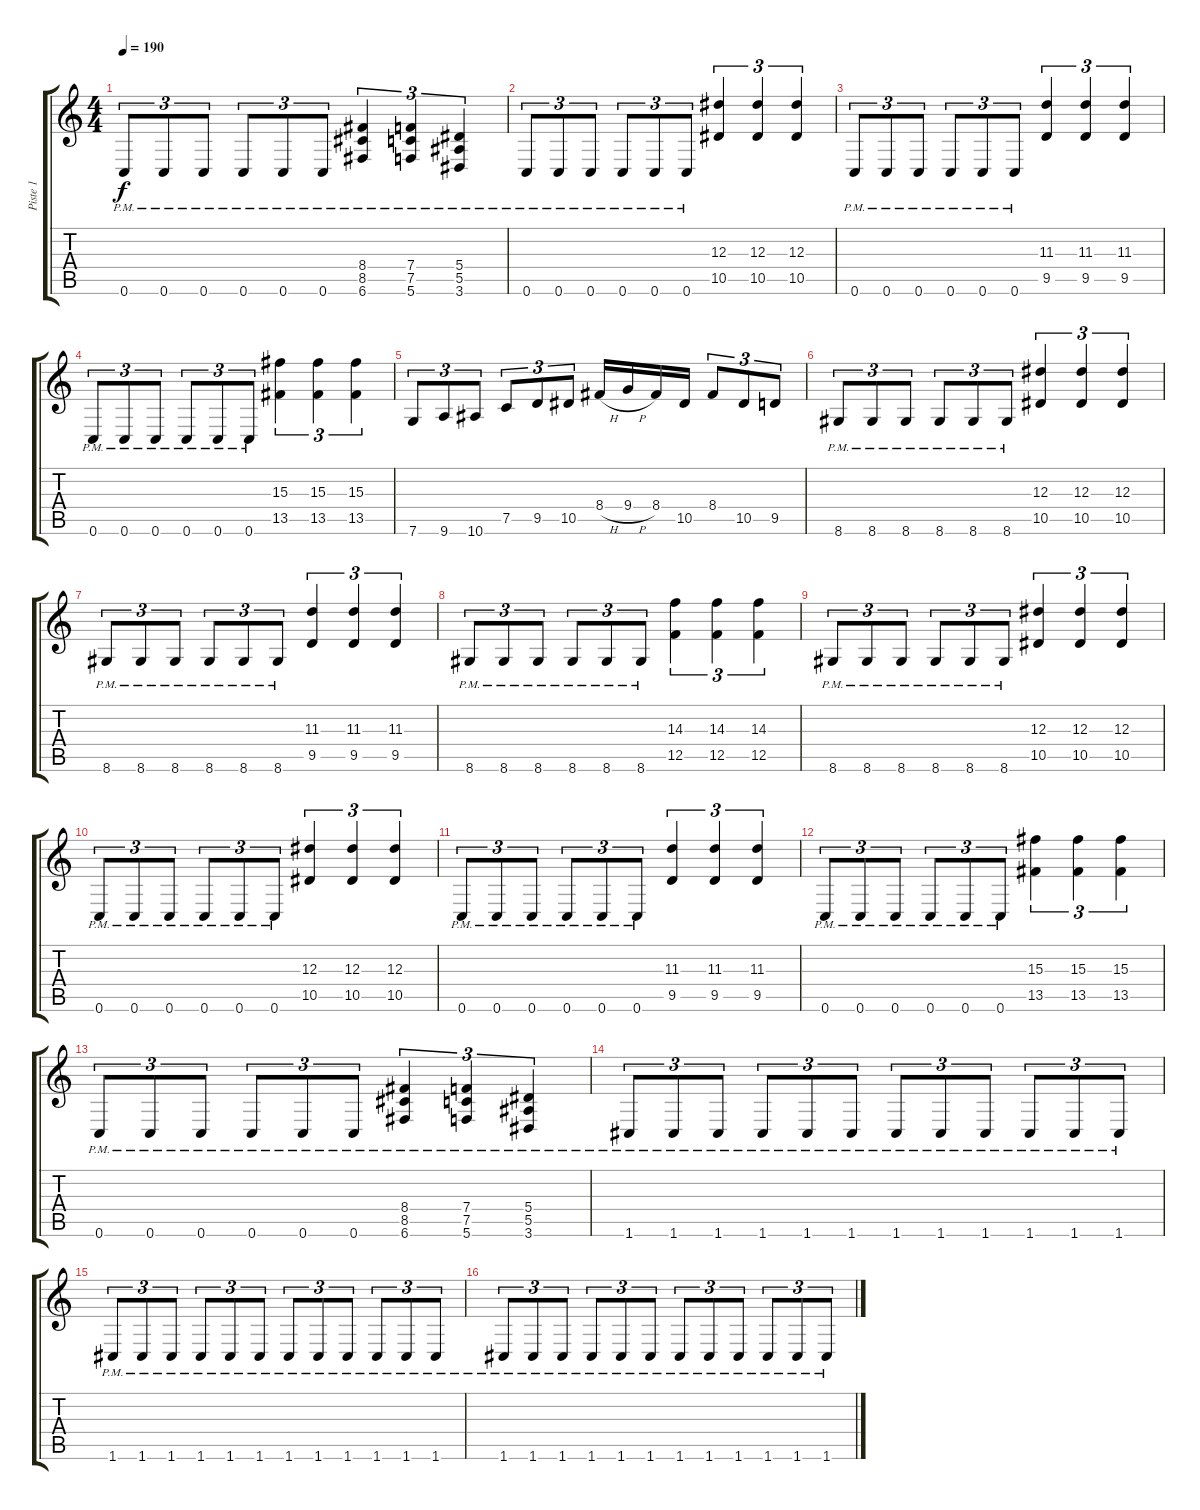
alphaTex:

\track ("Piste 1" "Piste 1") {instrument distortionguitar}
\staff {score tabs}
\tuning (C4 G3 Eb3 Bb2 F2 C2) {hide}
\ts (4 4)
\tempo 190
\clef g2
\ks c
0.6{pm}.8{tu (3 2) dy f} 0.6{pm}.8{tu (3 2)} 0.6{pm}.8{tu (3 2)} 0.6{pm}.8{tu (3 2)} 0.6{pm}.8{tu (3 2)} 0.6{pm}.8{tu (3 2)} (8.4{pm} 8.5{pm} 6.6{pm}).4{tu (3 2)} (7.4{pm} 7.5{pm} 5.6{pm}).4{tu (3 2)} (5.4{pm} 5.5{pm} 3.6{pm}).4{tu (3 2)} |
0.6{pm}.8{tu (3 2)} 0.6{pm}.8{tu (3 2)} 0.6{pm}.8{tu (3 2)} 0.6{pm}.8{tu (3 2)} 0.6{pm}.8{tu (3 2)} 0.6{pm}.8{tu (3 2)} (12.3 10.5).4{tu (3 2)} (12.3 10.5).4{tu (3 2)} (12.3 10.5).4{tu (3 2)} |
0.6{pm}.8{tu (3 2)} 0.6{pm}.8{tu (3 2)} 0.6{pm}.8{tu (3 2)} 0.6{pm}.8{tu (3 2)} 0.6{pm}.8{tu (3 2)} 0.6{pm}.8{tu (3 2)} (11.3 9.5).4{tu (3 2)} (11.3 9.5).4{tu (3 2)} (11.3 9.5).4{tu (3 2)} |
0.6{pm}.8{tu (3 2)} 0.6{pm}.8{tu (3 2)} 0.6{pm}.8{tu (3 2)} 0.6{pm}.8{tu (3 2)} 0.6{pm}.8{tu (3 2)} 0.6{pm}.8{tu (3 2)} (15.3 13.5).4{tu (3 2)} (15.3 13.5).4{tu (3 2)} (15.3 13.5).4{tu (3 2)} |
7.6.8{tu (3 2)} 9.6.8{tu (3 2)} 10.6.8{tu (3 2)} 7.5.8{tu (3 2)} 9.5.8{tu (3 2)} 10.5.8{tu (3 2)} 8.4{h}.16 9.4{h}.16 8.4.16 10.5.16 8.4.8{tu (3 2)} 10.5.8{tu (3 2)} 9.5.8{tu (3 2)} |
8.6{pm}.8{tu (3 2)} 8.6{pm}.8{tu (3 2)} 8.6{pm}.8{tu (3 2)} 8.6{pm}.8{tu (3 2)} 8.6{pm}.8{tu (3 2)} 8.6{pm}.8{tu (3 2)} (12.3 10.5).4{tu (3 2)} (12.3 10.5).4{tu (3 2)} (12.3 10.5).4{tu (3 2)} |
8.6{pm}.8{tu (3 2)} 8.6{pm}.8{tu (3 2)} 8.6{pm}.8{tu (3 2)} 8.6{pm}.8{tu (3 2)} 8.6{pm}.8{tu (3 2)} 8.6{pm}.8{tu (3 2)} (11.3 9.5).4{tu (3 2)} (11.3 9.5).4{tu (3 2)} (11.3 9.5).4{tu (3 2)} |
8.6{pm}.8{tu (3 2)} 8.6{pm}.8{tu (3 2)} 8.6{pm}.8{tu (3 2)} 8.6{pm}.8{tu (3 2)} 8.6{pm}.8{tu (3 2)} 8.6{pm}.8{tu (3 2)} (14.3 12.5).4{tu (3 2)} (14.3 12.5).4{tu (3 2)} (14.3 12.5).4{tu (3 2)} |
8.6{pm}.8{tu (3 2)} 8.6{pm}.8{tu (3 2)} 8.6{pm}.8{tu (3 2)} 8.6{pm}.8{tu (3 2)} 8.6{pm}.8{tu (3 2)} 8.6{pm}.8{tu (3 2)} (12.3 10.5).4{tu (3 2)} (12.3 10.5).4{tu (3 2)} (12.3 10.5).4{tu (3 2)} |
0.6{pm}.8{tu (3 2)} 0.6{pm}.8{tu (3 2)} 0.6{pm}.8{tu (3 2)} 0.6{pm}.8{tu (3 2)} 0.6{pm}.8{tu (3 2)} 0.6{pm}.8{tu (3 2)} (12.3 10.5).4{tu (3 2)} (12.3 10.5).4{tu (3 2)} (12.3 10.5).4{tu (3 2)} |
0.6{pm}.8{tu (3 2)} 0.6{pm}.8{tu (3 2)} 0.6{pm}.8{tu (3 2)} 0.6{pm}.8{tu (3 2)} 0.6{pm}.8{tu (3 2)} 0.6{pm}.8{tu (3 2)} (11.3 9.5).4{tu (3 2)} (11.3 9.5).4{tu (3 2)} (11.3 9.5).4{tu (3 2)} |
0.6{pm}.8{tu (3 2)} 0.6{pm}.8{tu (3 2)} 0.6{pm}.8{tu (3 2)} 0.6{pm}.8{tu (3 2)} 0.6{pm}.8{tu (3 2)} 0.6{pm}.8{tu (3 2)} (15.3 13.5).4{tu (3 2)} (15.3 13.5).4{tu (3 2)} (15.3 13.5).4{tu (3 2)} |
0.6{pm}.8{tu (3 2)} 0.6{pm}.8{tu (3 2)} 0.6{pm}.8{tu (3 2)} 0.6{pm}.8{tu (3 2)} 0.6{pm}.8{tu (3 2)} 0.6{pm}.8{tu (3 2)} (8.4{pm} 8.5{pm} 6.6{pm}).4{tu (3 2)} (7.4{pm} 7.5{pm} 5.6{pm}).4{tu (3 2)} (5.4{pm} 5.5{pm} 3.6{pm}).4{tu (3 2)} |
1.6{pm}.8{tu (3 2)} 1.6{pm}.8{tu (3 2)} 1.6{pm}.8{tu (3 2)} 1.6{pm}.8{tu (3 2)} 1.6{pm}.8{tu (3 2)} 1.6{pm}.8{tu (3 2)} 1.6{pm}.8{tu (3 2)} 1.6{pm}.8{tu (3 2)} 1.6{pm}.8{tu (3 2)} 1.6{pm}.8{tu (3 2)} 1.6{pm}.8{tu (3 2)} 1.6{pm}.8{tu (3 2)} |
1.6{pm}.8{tu (3 2)} 1.6{pm}.8{tu (3 2)} 1.6{pm}.8{tu (3 2)} 1.6{pm}.8{tu (3 2)} 1.6{pm}.8{tu (3 2)} 1.6{pm}.8{tu (3 2)} 1.6{pm}.8{tu (3 2)} 1.6{pm}.8{tu (3 2)} 1.6{pm}.8{tu (3 2)} 1.6{pm}.8{tu (3 2)} 1.6{pm}.8{tu (3 2)} 1.6{pm}.8{tu (3 2)} |
1.6{pm}.8{tu (3 2)} 1.6{pm}.8{tu (3 2)} 1.6{pm}.8{tu (3 2)} 1.6{pm}.8{tu (3 2)} 1.6{pm}.8{tu (3 2)} 1.6{pm}.8{tu (3 2)} 1.6{pm}.8{tu (3 2)} 1.6{pm}.8{tu (3 2)} 1.6{pm}.8{tu (3 2)} 1.6{pm}.8{tu (3 2)} 1.6{pm}.8{tu (3 2)} 1.6{pm}.8{tu (3 2)}
